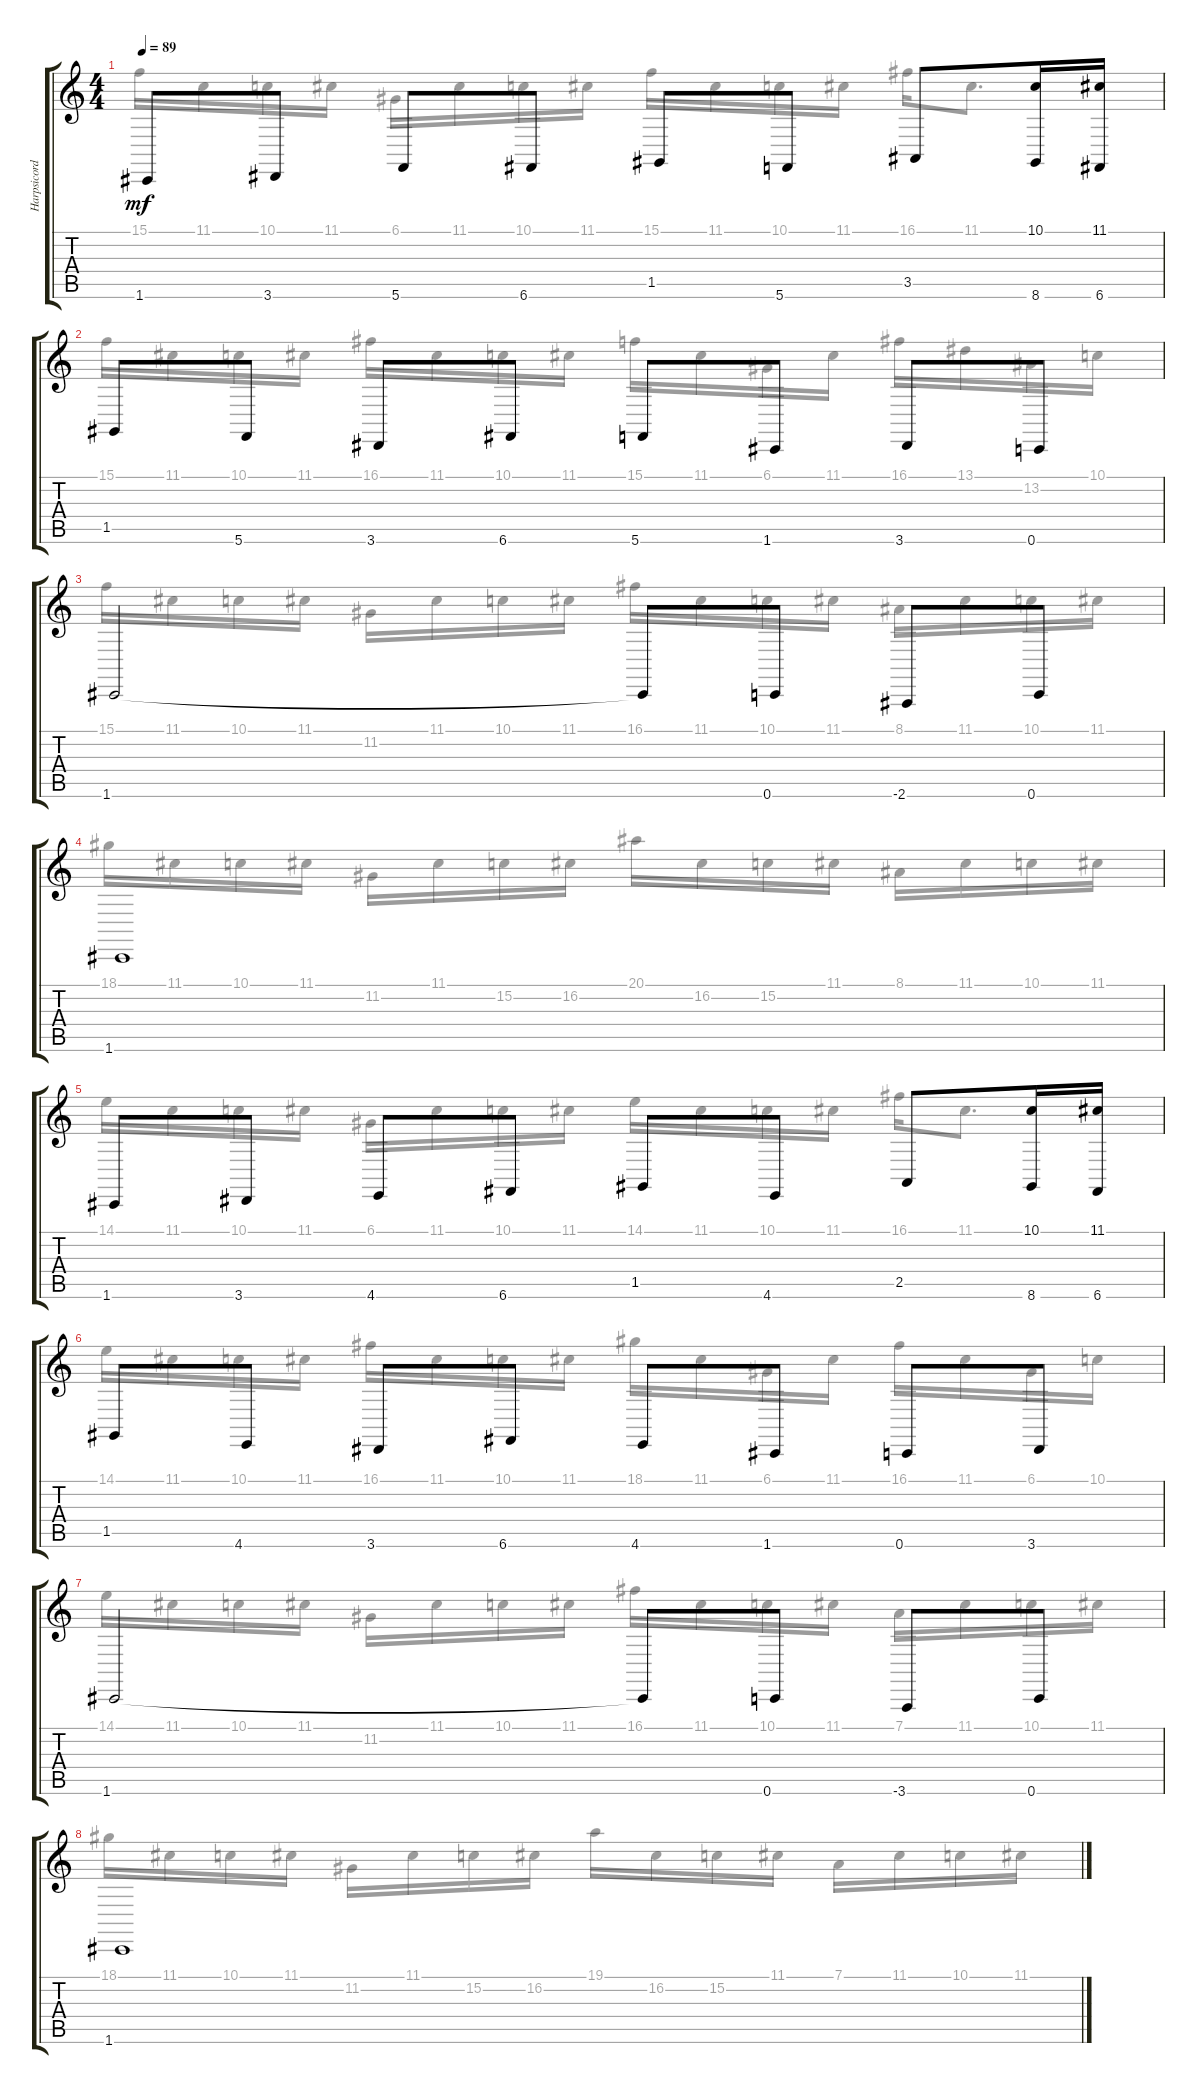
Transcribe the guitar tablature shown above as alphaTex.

\track ("Harpsicord" "Harpsicord") {instrument harpsichord}
\staff {score tabs}
\tuning (D4 A3 F3 C3 G2 C2) {hide}
\voice
\ts (4 4)
\tempo 89
\clef g2
\ks aminor
1.6.8{dy mf} 3.6.8 5.6.8 6.6.8 1.5.8 5.6.8 3.5.8 (10.1 8.6).16 (11.1 6.6).16 |
1.5.8 5.6.8 3.6.8 6.6.8 5.6.8 1.6.8 3.6.8 0.6.8 |
1.6.2 1.6{t}.8 0.6.8 -2.6.8 0.6.8 |
1.6.1 |
1.6.8 3.6.8 4.6.8 6.6.8 1.5.8 4.6.8 2.5.8 (10.1 8.6).16 (11.1 6.6).16 |
1.5.8 4.6.8 3.6.8 6.6.8 4.6.8 1.6.8 0.6.8 3.6.8 |
1.6.2 1.6{t}.8 0.6.8 -3.6.8 0.6.8 |
1.6.1
\voice
\clef g2
\ottava regular
\simile none
\ks aminor
15.1.16{dy mf} 11.1.16 10.1.16 11.1.16 6.1.16 11.1.16 10.1.16 11.1.16 15.1.16 11.1.16 10.1.16 11.1.16 16.1.16 11.1.8{d} |
15.1.16 11.1.16 10.1.16 11.1.16 16.1.16 11.1.16 10.1.16 11.1.16 15.1.16 11.1.16 6.1.16 11.1.16 16.1.16 13.1.16 13.2.16 10.1.16 |
15.1.16 11.1.16 10.1.16 11.1.16 11.2.16 11.1.16 10.1.16 11.1.16 16.1.16 11.1.16 10.1.16 11.1.16 8.1.16 11.1.16 10.1.16 11.1.16 |
18.1.16 11.1.16 10.1.16 11.1.16 11.2.16 11.1.16 15.2.16 16.2.16 20.1.16 16.2.16 15.2.16 11.1.16 8.1.16 11.1.16 10.1.16 11.1.16 |
14.1.16 11.1.16 10.1.16 11.1.16 6.1.16 11.1.16 10.1.16 11.1.16 14.1.16 11.1.16 10.1.16 11.1.16 16.1.16 11.1.8{d} |
14.1.16 11.1.16 10.1.16 11.1.16 16.1.16 11.1.16 10.1.16 11.1.16 18.1.16 11.1.16 6.1.16 11.1.16 16.1.16 11.1.16 6.1.16 10.1.16 |
14.1.16 11.1.16 10.1.16 11.1.16 11.2.16 11.1.16 10.1.16 11.1.16 16.1.16 11.1.16 10.1.16 11.1.16 7.1.16 11.1.16 10.1.16 11.1.16 |
18.1.16 11.1.16 10.1.16 11.1.16 11.2.16 11.1.16 15.2.16 16.2.16 19.1.16 16.2.16 15.2.16 11.1.16 7.1.16 11.1.16 10.1.16 11.1.16
